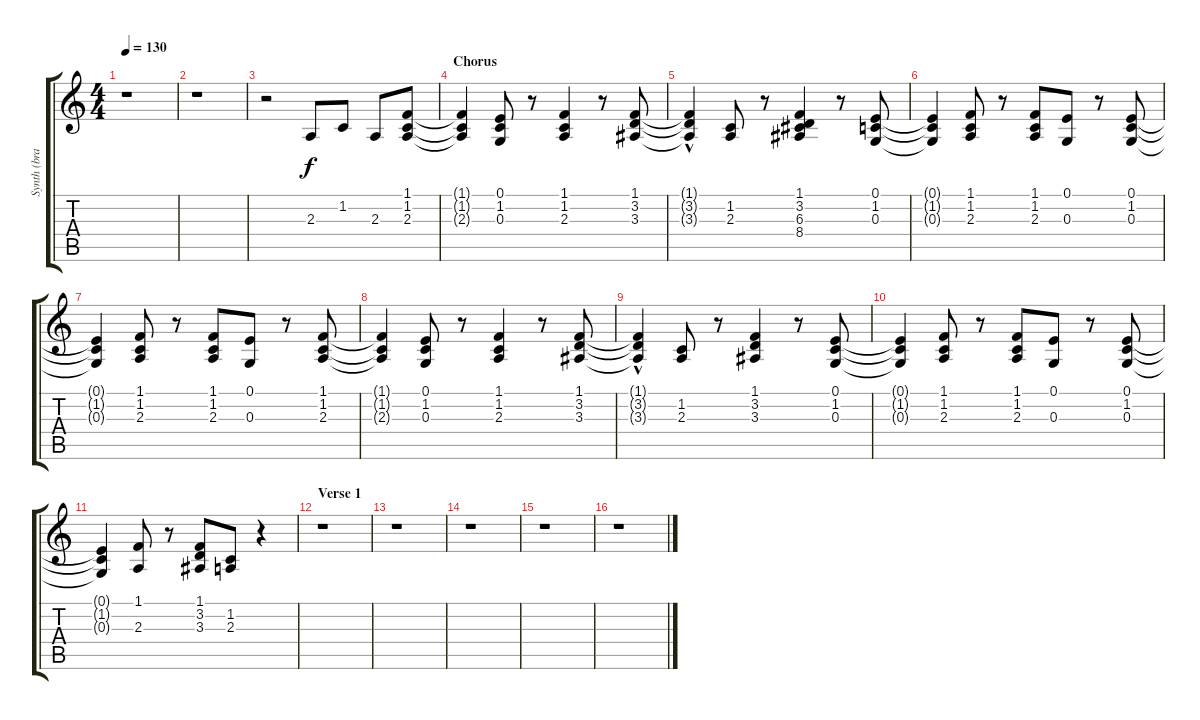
\track ("Synth (brass)" "Synth (bra") {instrument brasssection}
\staff {score tabs}
\tuning (E4 B3 G3 D3 A2 E2) {hide}
\ts (4 4)
\tempo 130
\clef g2
\ks c
r.1{dy f} |
r.1 |
r.2 2.3.8 1.2.8 2.3.8 (1.1 1.2 2.3).8 |
\section ("" "Chorus")
(1.1{t} 1.2{t} 2.3{t}).4 (0.1 1.2 0.3).8 r.8 (1.1 1.2 2.3).4 r.8 (1.1 3.2 3.3).8 |
(1.1{hac t} 3.2{t} 3.3{t}).4 (1.2 2.3).8 r.8 (1.1 3.2 6.3 8.4).4 r.8 (0.1 1.2 0.3).8 |
(0.1{t} 1.2{t} 0.3{t}).4 (1.1 1.2 2.3).8 r.8 (1.1 1.2 2.3).8 (0.1 0.3).8 r.8 (0.1 1.2 0.3).8 |
(0.1{t} 1.2{t} 0.3{t}).4 (1.1 1.2 2.3).8 r.8 (1.1 1.2 2.3).8 (0.1 0.3).8 r.8 (1.1 1.2 2.3).8 |
(1.1{t} 1.2{t} 2.3{t}).4 (0.1 1.2 0.3).8 r.8 (1.1 1.2 2.3).4 r.8 (1.1 3.2 3.3).8 |
(1.1{hac t} 3.2{t} 3.3{t}).4 (1.2 2.3).8 r.8 (1.1 3.2 3.3).4 r.8 (0.1 1.2 0.3).8 |
(0.1{t} 1.2{t} 0.3{t}).4 (1.1 1.2 2.3).8 r.8 (1.1 1.2 2.3).8 (0.1 0.3).8 r.8 (0.1 1.2 0.3).8 |
(0.1{t} 1.2{t} 0.3{t}).4 (1.1 2.3).8 r.8 (1.1 3.2 3.3).8 (1.2 2.3).8 r.4 |
\section ("" "Verse 1")
r.1 |
r.1 |
r.1 |
r.1 |
r.1
